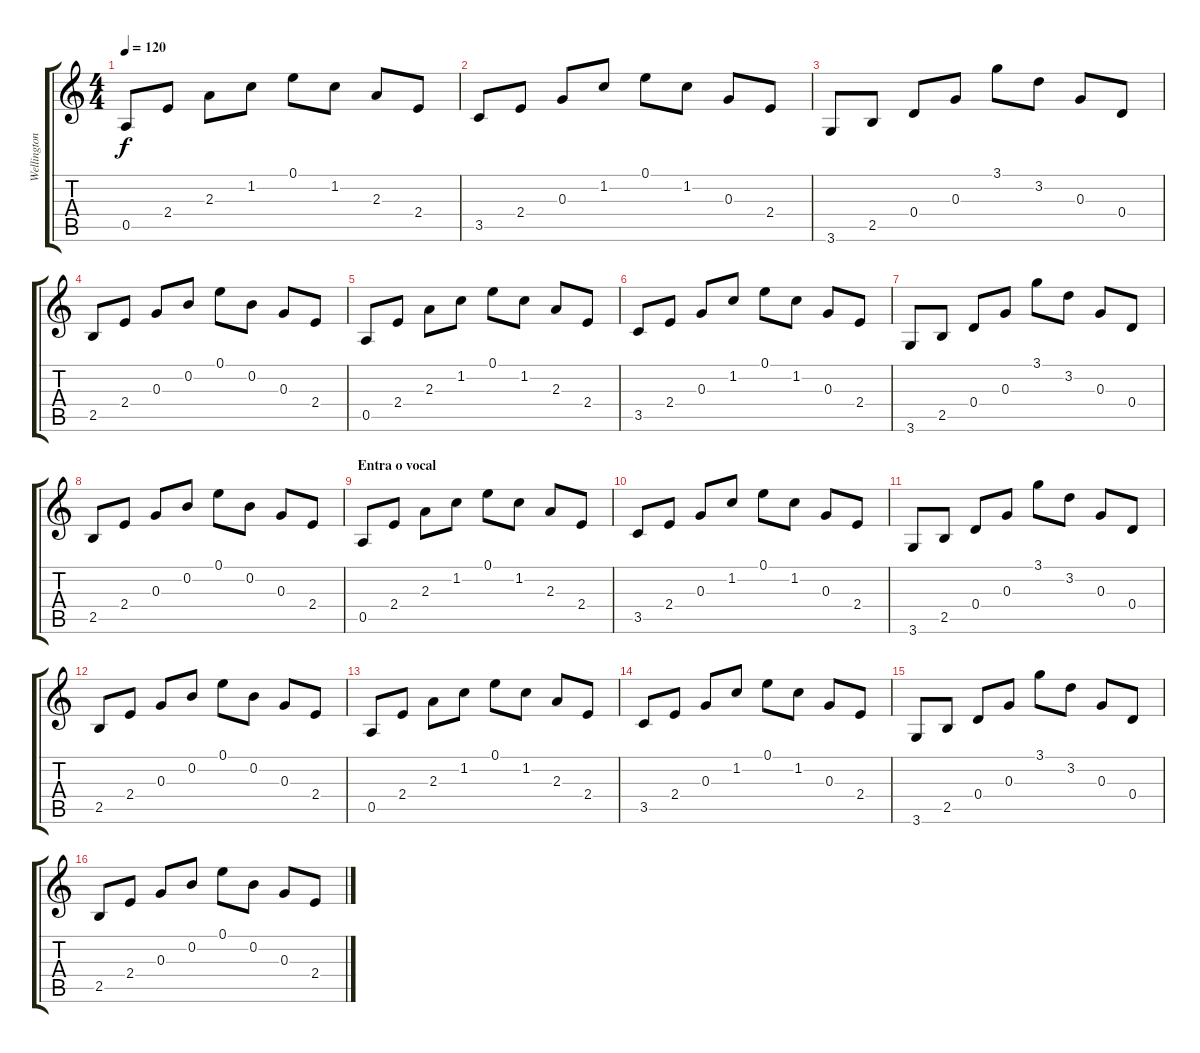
\track ("Wellington" "Wellington") {instrument acousticguitarnylon}
\staff {score tabs}
\tuning (E4 B3 G3 D3 A2 E2) {hide}
\ts (4 4)
\tempo 120
\clef g2
\ks c
0.5.8{dy f instrument acousticguitarnylon} 2.4.8 2.3.8 1.2.8 0.1.8 1.2.8 2.3.8 2.4.8 |
3.5.8 2.4.8 0.3.8 1.2.8 0.1.8 1.2.8 0.3.8 2.4.8 |
3.6.8 2.5.8 0.4.8 0.3.8 3.1.8 3.2.8 0.3.8 0.4.8 |
2.5.8 2.4.8 0.3.8 0.2.8 0.1.8 0.2.8 0.3.8 2.4.8 |
0.5.8 2.4.8 2.3.8 1.2.8 0.1.8 1.2.8 2.3.8 2.4.8 |
3.5.8 2.4.8 0.3.8 1.2.8 0.1.8 1.2.8 0.3.8 2.4.8 |
3.6.8 2.5.8 0.4.8 0.3.8 3.1.8 3.2.8 0.3.8 0.4.8 |
2.5.8 2.4.8 0.3.8 0.2.8 0.1.8 0.2.8 0.3.8 2.4.8 |
\section ("" "Entra o vocal")
0.5.8 2.4.8 2.3.8 1.2.8 0.1.8 1.2.8 2.3.8 2.4.8 |
3.5.8 2.4.8 0.3.8 1.2.8 0.1.8 1.2.8 0.3.8 2.4.8 |
3.6.8 2.5.8 0.4.8 0.3.8 3.1.8 3.2.8 0.3.8 0.4.8 |
2.5.8 2.4.8 0.3.8 0.2.8 0.1.8 0.2.8 0.3.8 2.4.8 |
0.5.8 2.4.8 2.3.8 1.2.8 0.1.8 1.2.8 2.3.8 2.4.8 |
3.5.8 2.4.8 0.3.8 1.2.8 0.1.8 1.2.8 0.3.8 2.4.8 |
3.6.8 2.5.8 0.4.8 0.3.8 3.1.8 3.2.8 0.3.8 0.4.8 |
2.5.8 2.4.8 0.3.8 0.2.8 0.1.8 0.2.8 0.3.8 2.4.8
